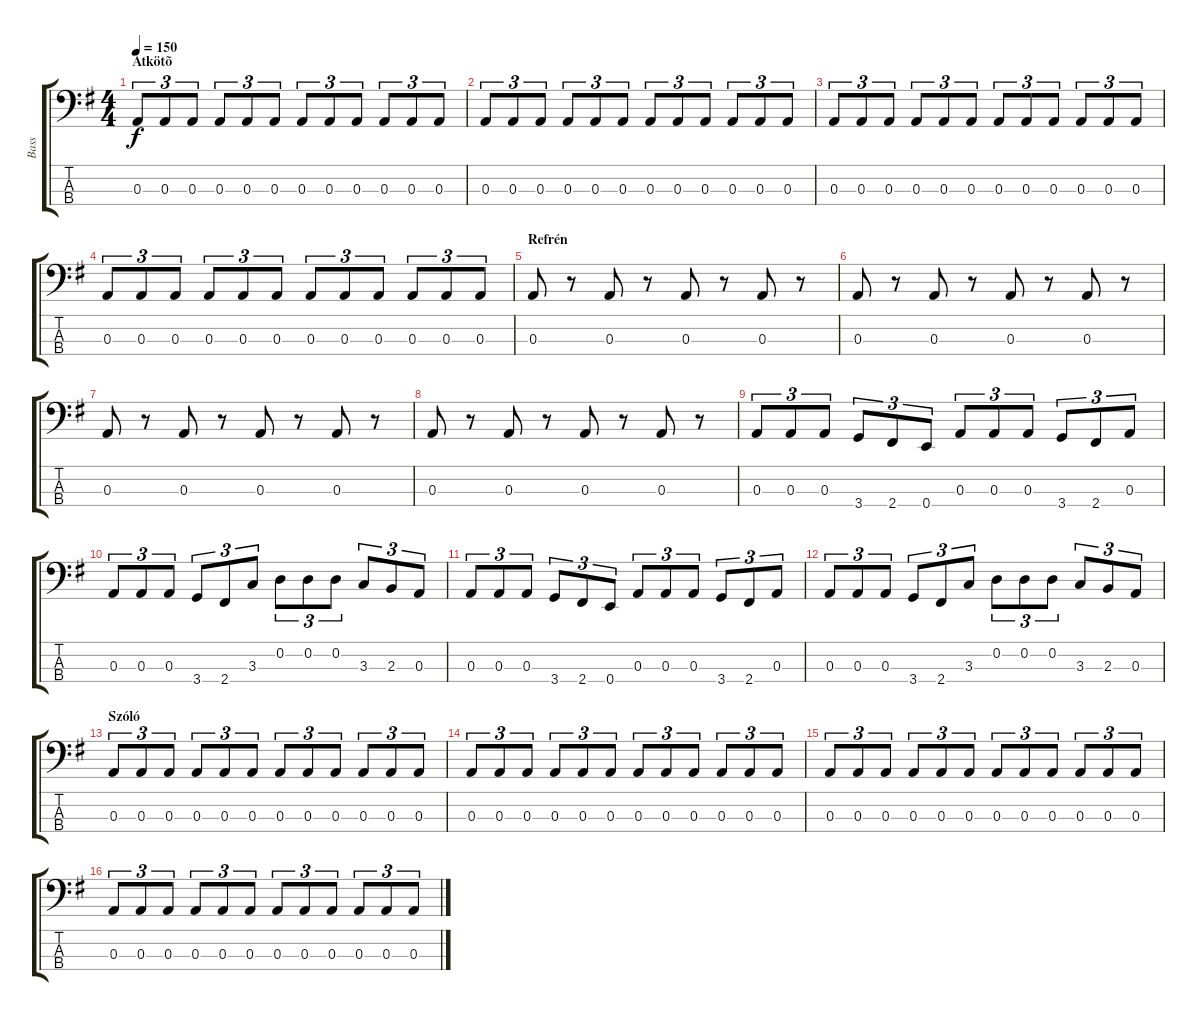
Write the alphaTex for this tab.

\track ("Bass" "Bass") {instrument electricbassfinger}
\staff {score tabs}
\tuning (G2 D2 A1 E1) {hide}
\ts (4 4)
\section ("" "Átkötõ")
\tempo 150
\clef f4
\ks eminor
0.3.8{tu (3 2) dy f} 0.3.8{tu (3 2)} 0.3.8{tu (3 2)} 0.3.8{tu (3 2)} 0.3.8{tu (3 2)} 0.3.8{tu (3 2)} 0.3.8{tu (3 2)} 0.3.8{tu (3 2)} 0.3.8{tu (3 2)} 0.3.8{tu (3 2)} 0.3.8{tu (3 2)} 0.3.8{tu (3 2)} |
0.3.8{tu (3 2)} 0.3.8{tu (3 2)} 0.3.8{tu (3 2)} 0.3.8{tu (3 2)} 0.3.8{tu (3 2)} 0.3.8{tu (3 2)} 0.3.8{tu (3 2)} 0.3.8{tu (3 2)} 0.3.8{tu (3 2)} 0.3.8{tu (3 2)} 0.3.8{tu (3 2)} 0.3.8{tu (3 2)} |
0.3.8{tu (3 2)} 0.3.8{tu (3 2)} 0.3.8{tu (3 2)} 0.3.8{tu (3 2)} 0.3.8{tu (3 2)} 0.3.8{tu (3 2)} 0.3.8{tu (3 2)} 0.3.8{tu (3 2)} 0.3.8{tu (3 2)} 0.3.8{tu (3 2)} 0.3.8{tu (3 2)} 0.3.8{tu (3 2)} |
0.3.8{tu (3 2)} 0.3.8{tu (3 2)} 0.3.8{tu (3 2)} 0.3.8{tu (3 2)} 0.3.8{tu (3 2)} 0.3.8{tu (3 2)} 0.3.8{tu (3 2)} 0.3.8{tu (3 2)} 0.3.8{tu (3 2)} 0.3.8{tu (3 2)} 0.3.8{tu (3 2)} 0.3.8{tu (3 2)} |
\section ("" "Refrén")
0.3.8 r.8 0.3.8 r.8 0.3.8 r.8 0.3.8 r.8 |
0.3.8 r.8 0.3.8 r.8 0.3.8 r.8 0.3.8 r.8 |
0.3.8 r.8 0.3.8 r.8 0.3.8 r.8 0.3.8 r.8 |
0.3.8 r.8 0.3.8 r.8 0.3.8 r.8 0.3.8 r.8 |
0.3.8{tu (3 2)} 0.3.8{tu (3 2)} 0.3.8{tu (3 2)} 3.4.8{tu (3 2)} 2.4.8{tu (3 2)} 0.4.8{tu (3 2)} 0.3.8{tu (3 2)} 0.3.8{tu (3 2)} 0.3.8{tu (3 2)} 3.4.8{tu (3 2)} 2.4.8{tu (3 2)} 0.3.8{tu (3 2)} |
0.3.8{tu (3 2)} 0.3.8{tu (3 2)} 0.3.8{tu (3 2)} 3.4.8{tu (3 2)} 2.4.8{tu (3 2)} 3.3.8{tu (3 2)} 0.2.8{tu (3 2)} 0.2.8{tu (3 2)} 0.2.8{tu (3 2)} 3.3.8{tu (3 2)} 2.3.8{tu (3 2)} 0.3.8{tu (3 2)} |
0.3.8{tu (3 2)} 0.3.8{tu (3 2)} 0.3.8{tu (3 2)} 3.4.8{tu (3 2)} 2.4.8{tu (3 2)} 0.4.8{tu (3 2)} 0.3.8{tu (3 2)} 0.3.8{tu (3 2)} 0.3.8{tu (3 2)} 3.4.8{tu (3 2)} 2.4.8{tu (3 2)} 0.3.8{tu (3 2)} |
0.3.8{tu (3 2)} 0.3.8{tu (3 2)} 0.3.8{tu (3 2)} 3.4.8{tu (3 2)} 2.4.8{tu (3 2)} 3.3.8{tu (3 2)} 0.2.8{tu (3 2)} 0.2.8{tu (3 2)} 0.2.8{tu (3 2)} 3.3.8{tu (3 2)} 2.3.8{tu (3 2)} 0.3.8{tu (3 2)} |
\section ("" "Szóló")
0.3.8{tu (3 2)} 0.3.8{tu (3 2)} 0.3.8{tu (3 2)} 0.3.8{tu (3 2)} 0.3.8{tu (3 2)} 0.3.8{tu (3 2)} 0.3.8{tu (3 2)} 0.3.8{tu (3 2)} 0.3.8{tu (3 2)} 0.3.8{tu (3 2)} 0.3.8{tu (3 2)} 0.3.8{tu (3 2)} |
0.3.8{tu (3 2)} 0.3.8{tu (3 2)} 0.3.8{tu (3 2)} 0.3.8{tu (3 2)} 0.3.8{tu (3 2)} 0.3.8{tu (3 2)} 0.3.8{tu (3 2)} 0.3.8{tu (3 2)} 0.3.8{tu (3 2)} 0.3.8{tu (3 2)} 0.3.8{tu (3 2)} 0.3.8{tu (3 2)} |
0.3.8{tu (3 2)} 0.3.8{tu (3 2)} 0.3.8{tu (3 2)} 0.3.8{tu (3 2)} 0.3.8{tu (3 2)} 0.3.8{tu (3 2)} 0.3.8{tu (3 2)} 0.3.8{tu (3 2)} 0.3.8{tu (3 2)} 0.3.8{tu (3 2)} 0.3.8{tu (3 2)} 0.3.8{tu (3 2)} |
0.3.8{tu (3 2)} 0.3.8{tu (3 2)} 0.3.8{tu (3 2)} 0.3.8{tu (3 2)} 0.3.8{tu (3 2)} 0.3.8{tu (3 2)} 0.3.8{tu (3 2)} 0.3.8{tu (3 2)} 0.3.8{tu (3 2)} 0.3.8{tu (3 2)} 0.3.8{tu (3 2)} 0.3.8{tu (3 2)}
